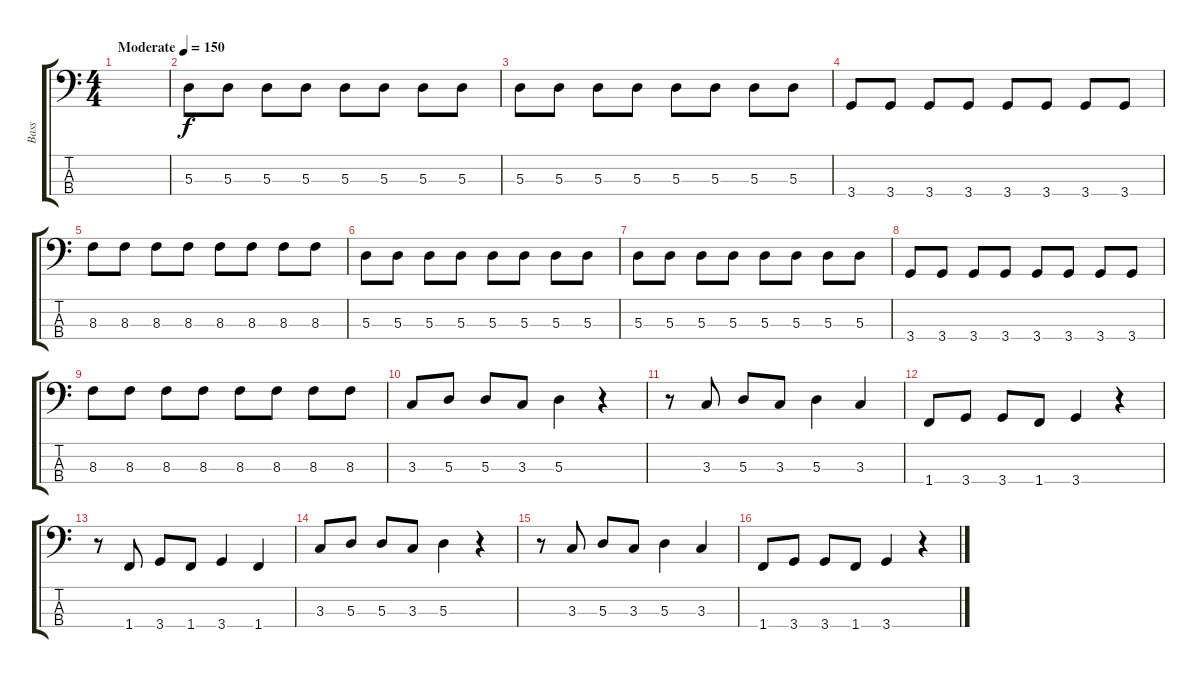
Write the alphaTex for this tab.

\track ("Bass" "Bass") {instrument electricbassfinger}
\staff {score tabs}
\tuning (G2 D2 A1 E1) {hide}
\ts (4 4)
\tempo (150 "Moderate")
\clef f4
\ks c
|
5.3.8 5.3.8 5.3.8 5.3.8 5.3.8 5.3.8 5.3.8 5.3.8 |
5.3.8 5.3.8 5.3.8 5.3.8 5.3.8 5.3.8 5.3.8 5.3.8 |
3.4.8 3.4.8 3.4.8 3.4.8 3.4.8 3.4.8 3.4.8 3.4.8 |
8.3.8 8.3.8 8.3.8 8.3.8 8.3.8 8.3.8 8.3.8 8.3.8 |
5.3.8 5.3.8 5.3.8 5.3.8 5.3.8 5.3.8 5.3.8 5.3.8 |
5.3.8 5.3.8 5.3.8 5.3.8 5.3.8 5.3.8 5.3.8 5.3.8 |
3.4.8 3.4.8 3.4.8 3.4.8 3.4.8 3.4.8 3.4.8 3.4.8 |
8.3.8 8.3.8 8.3.8 8.3.8 8.3.8 8.3.8 8.3.8 8.3.8 |
3.3.8 5.3.8 5.3.8 3.3.8 5.3.4 r.4 |
r.8 3.3.8 5.3.8 3.3.8 5.3.4 3.3.4 |
1.4.8 3.4.8 3.4.8 1.4.8 3.4.4 r.4 |
r.8 1.4.8 3.4.8 1.4.8 3.4.4 1.4.4 |
3.3.8 5.3.8 5.3.8 3.3.8 5.3.4 r.4 |
r.8 3.3.8 5.3.8 3.3.8 5.3.4 3.3.4 |
1.4.8 3.4.8 3.4.8 1.4.8 3.4.4 r.4
